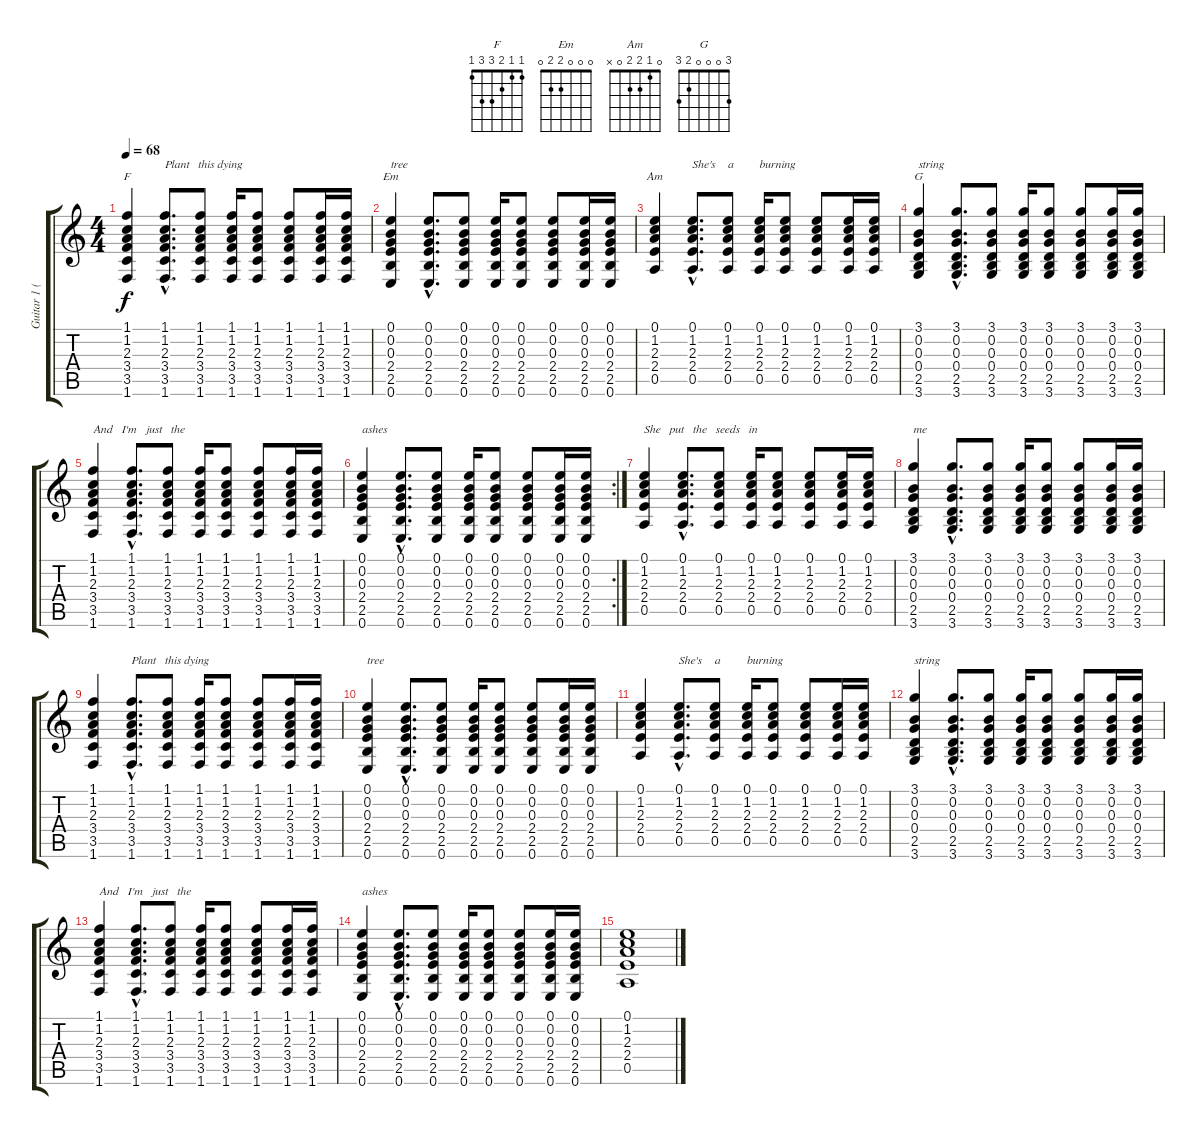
\track ("Guitar 1 (Rythm)" "Guitar 1 (") {instrument acousticguitarnylon}
\staff {score tabs}
\tuning (E4 B3 G3 D3 A2 E2) {hide}
\chord ("F" 1 1 2 3 3 1)
\chord ("Em" 0 0 0 2 2 0)
\chord ("Am" 0 1 2 2 0 x)
\chord ("G" 3 0 0 0 2 3)
\ts (4 4)
\tempo 68
\clef g2
\ks c
(1.1 1.2 2.3 3.4 3.5 1.6).4{ch "F" dy f} (1.1{hac} 1.2{hac} 2.3{hac} 3.4{hac} 3.5{hac} 1.6{hac}).8{d txt "Plant   this dying"} (1.1 1.2 2.3 3.4 3.5 1.6).8 (1.1 1.2 2.3 3.4 3.5 1.6).16 (1.1 1.2 2.3 3.4 3.5 1.6).8 (1.1 1.2 2.3 3.4 3.5 1.6).8 (1.1 1.2 2.3 3.4 3.5 1.6).16 (1.1 1.2 2.3 3.4 3.5 1.6).16 |
(0.1 0.2 0.3 2.4 2.5 0.6).4{ch "Em" txt "tree"} (0.1{hac} 0.2{hac} 0.3{hac} 2.4{hac} 2.5{hac} 0.6{hac}).8{d} (0.1 0.2 0.3 2.4 2.5 0.6).8 (0.1 0.2 0.3 2.4 2.5 0.6).16 (0.1 0.2 0.3 2.4 2.5 0.6).8 (0.1 0.2 0.3 2.4 2.5 0.6).8 (0.1 0.2 0.3 2.4 2.5 0.6).16 (0.1 0.2 0.3 2.4 2.5 0.6).16 |
(0.1 1.2 2.3 2.4 0.5).4{ch "Am"} (0.1{hac} 1.2{hac} 2.3{hac} 2.4{hac} 0.5{hac}).8{d txt "She's "} (0.1 1.2 2.3 2.4 0.5).8{txt "a"} (0.1 1.2 2.3 2.4 0.5).16{txt "burning"} (0.1 1.2 2.3 2.4 0.5).8 (0.1 1.2 2.3 2.4 0.5).8 (0.1 1.2 2.3 2.4 0.5).16 (0.1 1.2 2.3 2.4 0.5).16 |
(3.1 0.2 0.3 0.4 2.5 3.6).4{ch "G" txt "string"} (3.1{hac} 0.2{hac} 0.3{hac} 0.4{hac} 2.5{hac} 3.6{hac}).8{d} (3.1 0.2 0.3 0.4 2.5 3.6).8 (3.1 0.2 0.3 0.4 2.5 3.6).16 (3.1 0.2 0.3 0.4 2.5 3.6).8 (3.1 0.2 0.3 0.4 2.5 3.6).8 (3.1 0.2 0.3 0.4 2.5 3.6).16 (3.1 0.2 0.3 0.4 2.5 3.6).16 |
(1.1 1.2 2.3 3.4 3.5 1.6).4{txt "And   I'm   just   the"} (1.1{hac} 1.2{hac} 2.3{hac} 3.4{hac} 3.5{hac} 1.6{hac}).8{d} (1.1 1.2 2.3 3.4 3.5 1.6).8 (1.1 1.2 2.3 3.4 3.5 1.6).16 (1.1 1.2 2.3 3.4 3.5 1.6).8 (1.1 1.2 2.3 3.4 3.5 1.6).8 (1.1 1.2 2.3 3.4 3.5 1.6).16 (1.1 1.2 2.3 3.4 3.5 1.6).16 |
\rc 2
(0.1 0.2 0.3 2.4 2.5 0.6).4{txt "ashes"} (0.1{hac} 0.2{hac} 0.3{hac} 2.4{hac} 2.5{hac} 0.6{hac}).8{d} (0.1 0.2 0.3 2.4 2.5 0.6).8 (0.1 0.2 0.3 2.4 2.5 0.6).16 (0.1 0.2 0.3 2.4 2.5 0.6).8 (0.1 0.2 0.3 2.4 2.5 0.6).8 (0.1 0.2 0.3 2.4 2.5 0.6).16 (0.1 0.2 0.3 2.4 2.5 0.6).16 |
(0.1 1.2 2.3 2.4 0.5).4{txt "She   put   the   seeds   in"} (0.1{hac} 1.2{hac} 2.3{hac} 2.4{hac} 0.5{hac}).8{d} (0.1 1.2 2.3 2.4 0.5).8 (0.1 1.2 2.3 2.4 0.5).16 (0.1 1.2 2.3 2.4 0.5).8 (0.1 1.2 2.3 2.4 0.5).8 (0.1 1.2 2.3 2.4 0.5).16 (0.1 1.2 2.3 2.4 0.5).16 |
(3.1 0.2 0.3 0.4 2.5 3.6).4{txt "me"} (3.1{hac} 0.2{hac} 0.3{hac} 0.4{hac} 2.5{hac} 3.6{hac}).8{d} (3.1 0.2 0.3 0.4 2.5 3.6).8 (3.1 0.2 0.3 0.4 2.5 3.6).16 (3.1 0.2 0.3 0.4 2.5 3.6).8 (3.1 0.2 0.3 0.4 2.5 3.6).8 (3.1 0.2 0.3 0.4 2.5 3.6).16 (3.1 0.2 0.3 0.4 2.5 3.6).16 |
(1.1 1.2 2.3 3.4 3.5 1.6).4 (1.1{hac} 1.2{hac} 2.3{hac} 3.4{hac} 3.5{hac} 1.6{hac}).8{d txt "Plant   this dying"} (1.1 1.2 2.3 3.4 3.5 1.6).8 (1.1 1.2 2.3 3.4 3.5 1.6).16 (1.1 1.2 2.3 3.4 3.5 1.6).8 (1.1 1.2 2.3 3.4 3.5 1.6).8 (1.1 1.2 2.3 3.4 3.5 1.6).16 (1.1 1.2 2.3 3.4 3.5 1.6).16 |
(0.1 0.2 0.3 2.4 2.5 0.6).4{txt "tree"} (0.1{hac} 0.2{hac} 0.3{hac} 2.4{hac} 2.5{hac} 0.6{hac}).8{d} (0.1 0.2 0.3 2.4 2.5 0.6).8 (0.1 0.2 0.3 2.4 2.5 0.6).16 (0.1 0.2 0.3 2.4 2.5 0.6).8 (0.1 0.2 0.3 2.4 2.5 0.6).8 (0.1 0.2 0.3 2.4 2.5 0.6).16 (0.1 0.2 0.3 2.4 2.5 0.6).16 |
(0.1 1.2 2.3 2.4 0.5).4 (0.1{hac} 1.2{hac} 2.3{hac} 2.4{hac} 0.5{hac}).8{d txt "She's "} (0.1 1.2 2.3 2.4 0.5).8{txt "a"} (0.1 1.2 2.3 2.4 0.5).16{txt "burning"} (0.1 1.2 2.3 2.4 0.5).8 (0.1 1.2 2.3 2.4 0.5).8 (0.1 1.2 2.3 2.4 0.5).16 (0.1 1.2 2.3 2.4 0.5).16 |
(3.1 0.2 0.3 0.4 2.5 3.6).4{txt "string"} (3.1{hac} 0.2{hac} 0.3{hac} 0.4{hac} 2.5{hac} 3.6{hac}).8{d} (3.1 0.2 0.3 0.4 2.5 3.6).8 (3.1 0.2 0.3 0.4 2.5 3.6).16 (3.1 0.2 0.3 0.4 2.5 3.6).8 (3.1 0.2 0.3 0.4 2.5 3.6).8 (3.1 0.2 0.3 0.4 2.5 3.6).16 (3.1 0.2 0.3 0.4 2.5 3.6).16 |
(1.1 1.2 2.3 3.4 3.5 1.6).4{txt "And   I'm   just   the"} (1.1{hac} 1.2{hac} 2.3{hac} 3.4{hac} 3.5{hac} 1.6{hac}).8{d} (1.1 1.2 2.3 3.4 3.5 1.6).8 (1.1 1.2 2.3 3.4 3.5 1.6).16 (1.1 1.2 2.3 3.4 3.5 1.6).8 (1.1 1.2 2.3 3.4 3.5 1.6).8 (1.1 1.2 2.3 3.4 3.5 1.6).16 (1.1 1.2 2.3 3.4 3.5 1.6).16 |
(0.1 0.2 0.3 2.4 2.5 0.6).4{txt "ashes"} (0.1{hac} 0.2{hac} 0.3{hac} 2.4{hac} 2.5{hac} 0.6{hac}).8{d} (0.1 0.2 0.3 2.4 2.5 0.6).8 (0.1 0.2 0.3 2.4 2.5 0.6).16 (0.1 0.2 0.3 2.4 2.5 0.6).8 (0.1 0.2 0.3 2.4 2.5 0.6).8 (0.1 0.2 0.3 2.4 2.5 0.6).16 (0.1 0.2 0.3 2.4 2.5 0.6).16 |
(0.1 1.2 2.3 2.4 0.5).1
